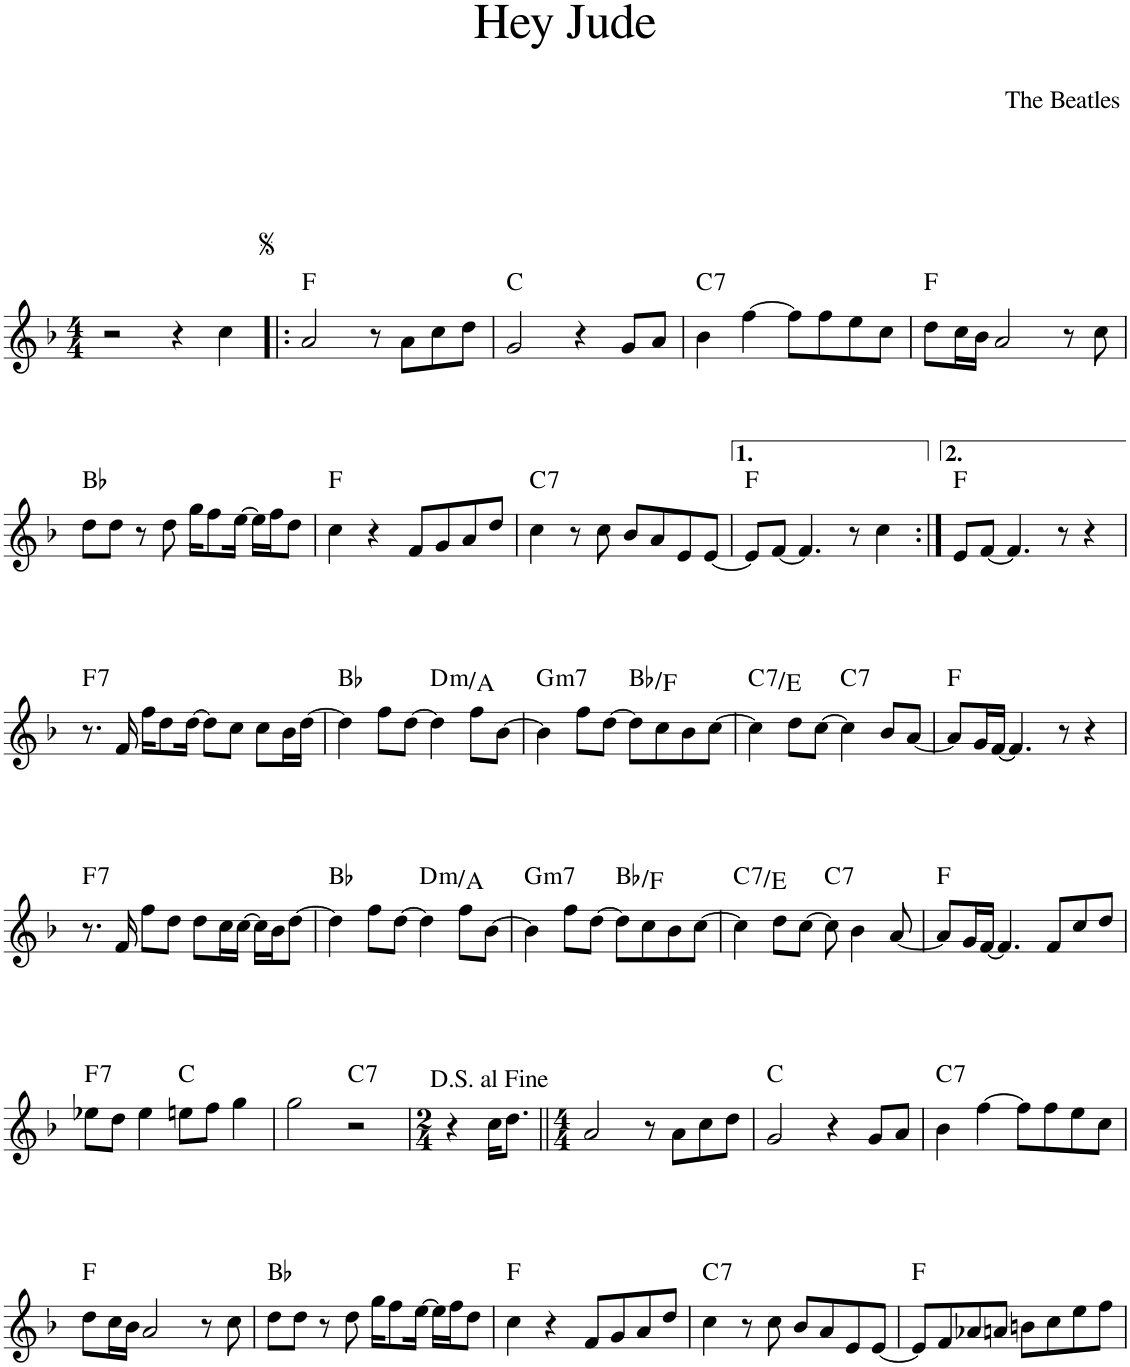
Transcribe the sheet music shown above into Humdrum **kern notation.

**kern	**harte
*part1	*part1
*staff1	*
*I"Piano	*
*I'Pno.	*
*clefG2	*
*k[b-]	*
*M4/4	*
=1	=1
2r	.
4r	.
4cc\	.
=2!|:	=2!|:
2a/	F:maj
8r	.
8a\L	.
8cc\	.
8dd\J	.
=3	=3
2g/	C:maj
4r	.
8g/L	.
8a/J	.
=4	=4
!	!LO:H:kt=7
4b-\	C:7
[4ff\	.
8ff\L]	.
8ff\	.
8ee\	.
8cc\J	.
=5	=5
8dd\L	F:maj
16cc\L	.
16b-\JJ	.
2a/	.
8r	.
8cc\	.
!!LO:LB:g=z
=6	=6
8dd\L	Bb:maj
8dd\J	.
8r	.
8dd\	.
16gg\KL	.
8ff\	.
[16ee\Jk	.
16ee\LL]	.
16ff\J	.
8dd\J	.
=7	=7
4cc\	F:maj
4r	.
8f/L	.
8g/	.
8a/	.
8dd/J	.
=8	=8
!	!LO:H:kt=7
4cc\	C:7
8r	.
8cc\	.
8b-/L	.
8a/	.
8e/	.
[8e/J	.
=9	=9
8e/L]	F:maj
[8f/J	.
4.f/]	.
8r	.
4cc\	.
=10:|!	=10:|!
8e/L	F:maj
[8f/J	.
4.f/]	.
8r	.
4r	.
!!LO:LB:g=z
=11	=11
!	!LO:H:kt=7
8.r	F:7
16f/	.
16ff\KL	.
8dd\	.
[16dd\Jk	.
8dd\L]	.
8cc\J	.
8cc\L	.
16b-\L	.
[16dd\JJ	.
=12	=12
4dd\]	Bb:maj
8ff\L	.
[8dd\J	.
!	!LO:H:kt=m
4dd\]	D:min/5
8ff\L	.
[8b-\J	.
=13	=13
!	!LO:H:kt=m7
4b-\]	G:min7
8ff\L	.
[8dd\J	.
8dd\L]	Bb:maj/5
8cc\	.
8b-\	.
[8cc\J	.
=14	=14
!	!LO:H:kt=7
4cc\]	C:7/3
8dd\L	.
[8cc\J	.
!	!LO:H:kt=7
4cc\]	C:7
8b-/L	.
[8a/J	.
=15	=15
8a/L]	F:maj
16g/L	.
[16f/JJ	.
4.f/]	.
8r	.
4r	.
!!LO:LB:g=z
=16	=16
!	!LO:H:kt=7
8.r	F:7
16f/	.
8ff\L	.
8dd\J	.
8dd\L	.
16cc\L	.
[16cc\JJ	.
16cc\LL]	.
16b-\J	.
[8dd\J	.
=17	=17
4dd\]	Bb:maj
8ff\L	.
[8dd\J	.
!	!LO:H:kt=m
4dd\]	D:min/5
8ff\L	.
[8b-\J	.
=18	=18
!	!LO:H:kt=m7
4b-\]	G:min7
8ff\L	.
[8dd\J	.
8dd\L]	Bb:maj/5
8cc\	.
8b-\	.
[8cc\J	.
=19	=19
!	!LO:H:kt=7
4cc\]	C:7/3
8dd\L	.
[8cc\J	.
!	!LO:H:kt=7
8cc\]	C:7
4b-\	.
[8a/	.
=20	=20
8a/L]	F:maj
16g/L	.
[16f/JJ	.
4.f/]	.
8f/L	.
8cc/	.
8dd/J	.
!!LO:LB:g=z
=21	=21
!	!LO:H:kt=7
8ee-X\L	F:7
8dd\J	.
4ee-\	.
8een\L	C:maj
8ff\J	.
4gg\	.
=22	=22
2gg\	.
!	!LO:H:kt=7
2r	C:7
=23	=23
*M2/4	*
4r	.
16cc\KL	.
8.dd\J	.
=24||	=24||
*M4/4	*
2a/	.
8r	.
8a\L	.
8cc\	.
8dd\J	.
=25	=25
2g/	C:maj
4r	.
8g/L	.
8a/J	.
=26	=26
!	!LO:H:kt=7
4b-\	C:7
[4ff\	.
8ff\L]	.
8ff\	.
8ee\	.
8cc\J	.
!!LO:LB:g=z
=27	=27
8dd\L	F:maj
16cc\L	.
16b-\JJ	.
2a/	.
8r	.
8cc\	.
=28	=28
8dd\L	Bb:maj
8dd\J	.
8r	.
8dd\	.
16gg\KL	.
8ff\	.
[16ee\Jk	.
16ee\LL]	.
16ff\J	.
8dd\J	.
=29	=29
4cc\	F:maj
4r	.
8f/L	.
8g/	.
8a/	.
8dd/J	.
=30	=30
!	!LO:H:kt=7
4cc\	C:7
8r	.
8cc\	.
8b-/L	.
8a/	.
8e/	.
[8e/J	.
=31	=31
8e/L]	F:maj
8f/	.
8a-X/	.
8an/J	.
8bn\L	.
8cc\	.
8ee\	.
8ff\J	.
=	=
*-	*-
